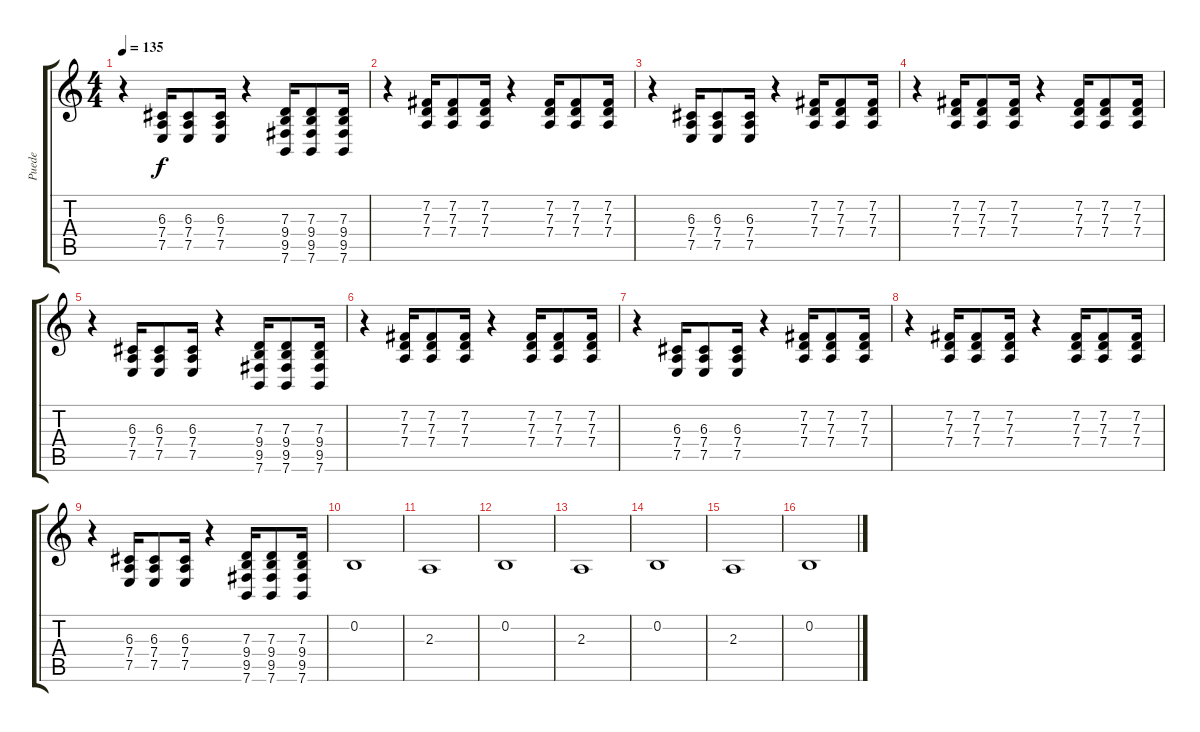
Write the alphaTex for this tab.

\track ("Puede" "Puede") {instrument lead2sawtooth}
\staff {score tabs}
\tuning (E4 B3 G3 D3 A2 E2) {hide}
\ts (4 4)
\tempo 135
\clef g2
\ks c
r.4{dy f} (6.3 7.4 7.5).16 (6.3 7.4 7.5).8 (6.3 7.4 7.5).16 r.4 (7.3 9.4 9.5 7.6).16 (7.3 9.4 9.5 7.6).8 (7.3 9.4 9.5 7.6).16 |
r.4 (7.2 7.3 7.4).16 (7.2 7.3 7.4).8 (7.2 7.3 7.4).16 r.4 (7.2 7.3 7.4).16 (7.2 7.3 7.4).8 (7.2 7.3 7.4).16 |
r.4 (6.3 7.4 7.5).16 (6.3 7.4 7.5).8 (6.3 7.4 7.5).16 r.4 (7.2 7.3 7.4).16 (7.2 7.3 7.4).8 (7.2 7.3 7.4).16 |
r.4 (7.2 7.3 7.4).16 (7.2 7.3 7.4).8 (7.2 7.3 7.4).16 r.4 (7.2 7.3 7.4).16 (7.2 7.3 7.4).8 (7.2 7.3 7.4).16 |
r.4 (6.3 7.4 7.5).16 (6.3 7.4 7.5).8 (6.3 7.4 7.5).16 r.4 (7.3 9.4 9.5 7.6).16 (7.3 9.4 9.5 7.6).8 (7.3 9.4 9.5 7.6).16 |
r.4 (7.2 7.3 7.4).16 (7.2 7.3 7.4).8 (7.2 7.3 7.4).16 r.4 (7.2 7.3 7.4).16 (7.2 7.3 7.4).8 (7.2 7.3 7.4).16 |
r.4 (6.3 7.4 7.5).16 (6.3 7.4 7.5).8 (6.3 7.4 7.5).16 r.4 (7.2 7.3 7.4).16 (7.2 7.3 7.4).8 (7.2 7.3 7.4).16 |
r.4 (7.2 7.3 7.4).16 (7.2 7.3 7.4).8 (7.2 7.3 7.4).16 r.4 (7.2 7.3 7.4).16 (7.2 7.3 7.4).8 (7.2 7.3 7.4).16 |
r.4 (6.3 7.4 7.5).16 (6.3 7.4 7.5).8 (6.3 7.4 7.5).16 r.4 (7.3 9.4 9.5 7.6).16 (7.3 9.4 9.5 7.6).8 (7.3 9.4 9.5 7.6).16 |
0.2.1{volume 13 instrument stringensemble1} |
2.3.1 |
0.2.1 |
2.3.1 |
0.2.1 |
2.3.1 |
0.2.1
